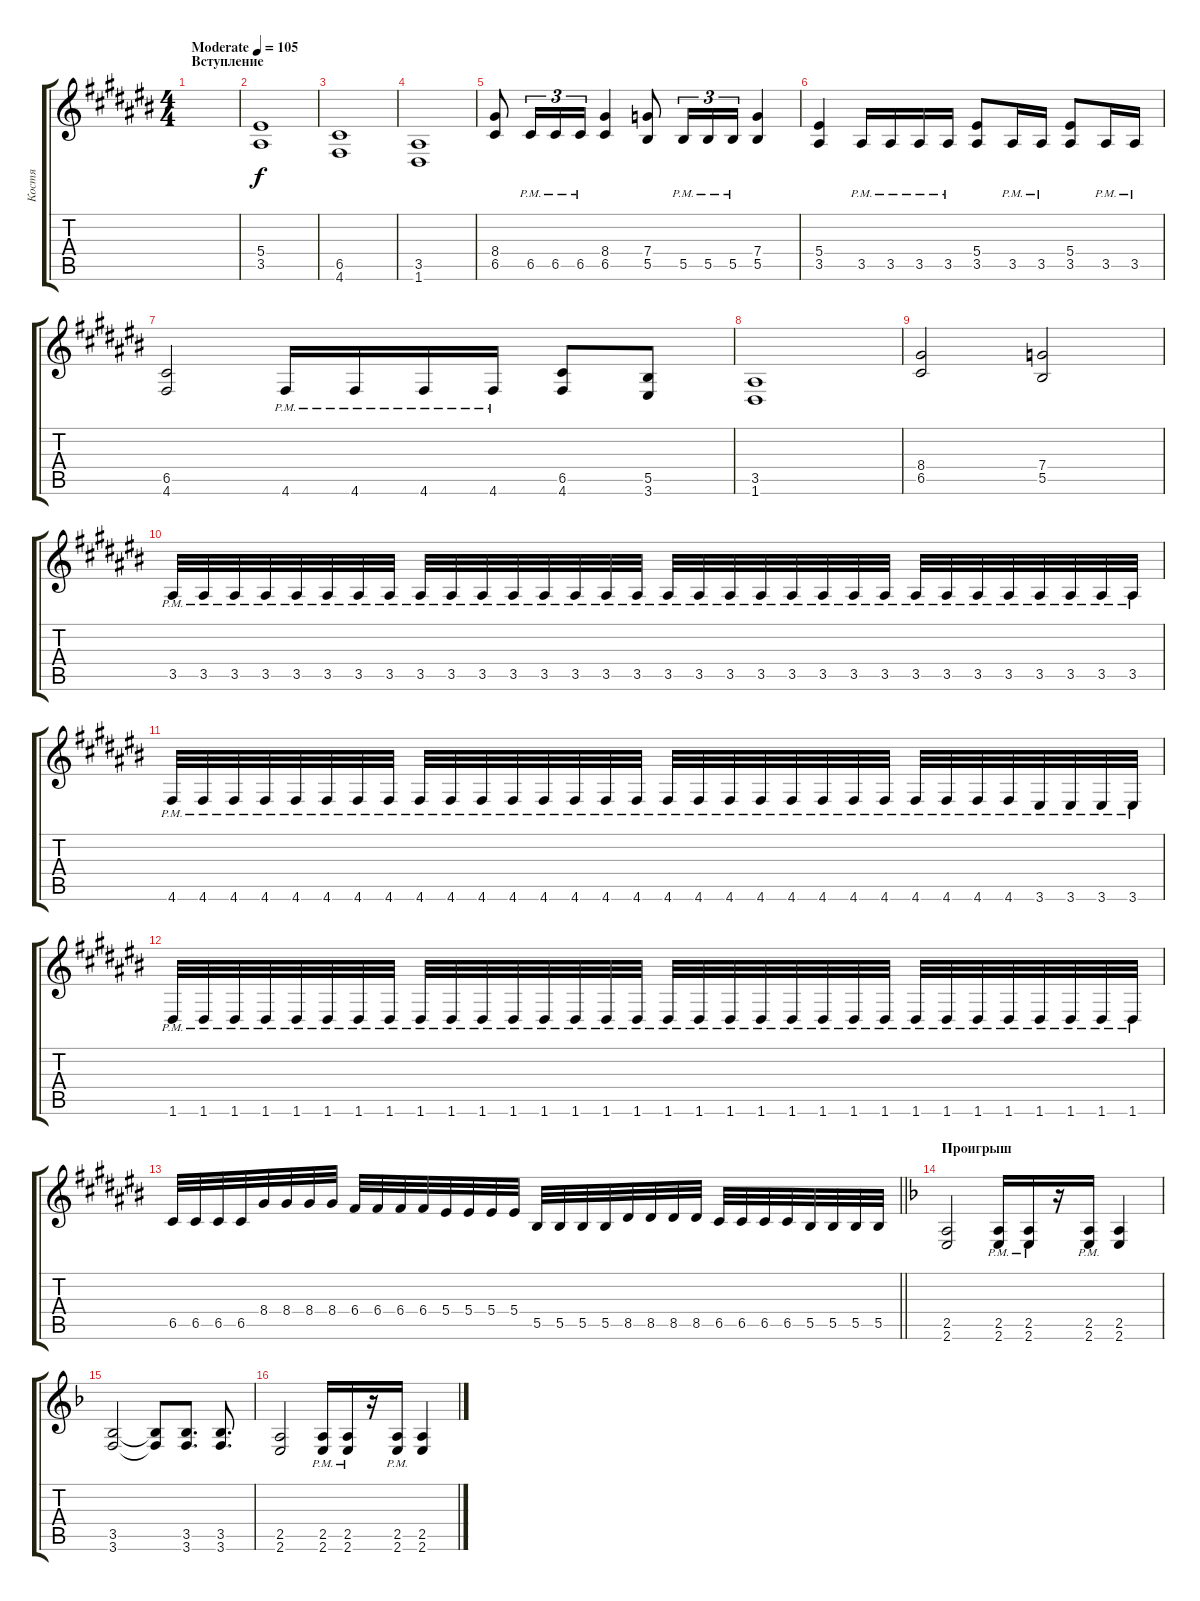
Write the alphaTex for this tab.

\track ("Костя" "Костя") {instrument distortionguitar}
\staff {score tabs}
\tuning (D4 A3 F3 C3 G2 D2) {hide}
\ts (4 4)
\section ("" "Вступление")
\tempo (105 "Moderate")
\clef g2
\ks c#
|
(5.4 3.5).1 |
(6.5 4.6).1 |
(3.5 1.6).1 |
(8.4 6.5).8 6.5{pm}.16{tu (3 2)} 6.5{pm}.16{tu (3 2)} 6.5{pm}.16{tu (3 2)} (8.4 6.5).4 (7.4 5.5).8 5.5{pm}.16{tu (3 2)} 5.5{pm}.16{tu (3 2)} 5.5{pm}.16{tu (3 2)} (7.4 5.5).4 |
(5.4 3.5).4 3.5{pm}.16 3.5{pm}.16 3.5{pm}.16 3.5{pm}.16 (5.4 3.5).8 3.5{pm}.16 3.5{pm}.16 (5.4 3.5).8 3.5{pm}.16 3.5{pm}.16 |
(6.5 4.6).2 4.6{pm}.16 4.6{pm}.16 4.6{pm}.16 4.6{pm}.16 (6.5 4.6).8 (5.5 3.6).8 |
(3.5 1.6).1 |
(8.4 6.5).2 (7.4 5.5).2 |
3.5{pm}.32 3.5{pm}.32 3.5{pm}.32 3.5{pm}.32 3.5{pm}.32 3.5{pm}.32 3.5{pm}.32 3.5{pm}.32 3.5{pm}.32 3.5{pm}.32 3.5{pm}.32 3.5{pm}.32 3.5{pm}.32 3.5{pm}.32 3.5{pm}.32 3.5{pm}.32 3.5{pm}.32 3.5{pm}.32 3.5{pm}.32 3.5{pm}.32 3.5{pm}.32 3.5{pm}.32 3.5{pm}.32 3.5{pm}.32 3.5{pm}.32 3.5{pm}.32 3.5{pm}.32 3.5{pm}.32 3.5{pm}.32 3.5{pm}.32 3.5{pm}.32 3.5{pm}.32 |
4.6{pm}.32 4.6{pm}.32 4.6{pm}.32 4.6{pm}.32 4.6{pm}.32 4.6{pm}.32 4.6{pm}.32 4.6{pm}.32 4.6{pm}.32 4.6{pm}.32 4.6{pm}.32 4.6{pm}.32 4.6{pm}.32 4.6{pm}.32 4.6{pm}.32 4.6{pm}.32 4.6{pm}.32 4.6{pm}.32 4.6{pm}.32 4.6{pm}.32 4.6{pm}.32 4.6{pm}.32 4.6{pm}.32 4.6{pm}.32 4.6{pm}.32 4.6{pm}.32 4.6{pm}.32 4.6{pm}.32 3.6{pm}.32 3.6{pm}.32 3.6{pm}.32 3.6{pm}.32 |
1.6{pm}.32 1.6{pm}.32 1.6{pm}.32 1.6{pm}.32 1.6{pm}.32 1.6{pm}.32 1.6{pm}.32 1.6{pm}.32 1.6{pm}.32 1.6{pm}.32 1.6{pm}.32 1.6{pm}.32 1.6{pm}.32 1.6{pm}.32 1.6{pm}.32 1.6{pm}.32 1.6{pm}.32 1.6{pm}.32 1.6{pm}.32 1.6{pm}.32 1.6{pm}.32 1.6{pm}.32 1.6{pm}.32 1.6{pm}.32 1.6{pm}.32 1.6{pm}.32 1.6{pm}.32 1.6{pm}.32 1.6{pm}.32 1.6{pm}.32 1.6{pm}.32 1.6{pm}.32 |
\barLineRight lightlight
6.5.32 6.5.32 6.5.32 6.5.32 8.4.32 8.4.32 8.4.32 8.4.32 6.4.32 6.4.32 6.4.32 6.4.32 5.4.32 5.4.32 5.4.32 5.4.32 5.5.32 5.5.32 5.5.32 5.5.32 8.5.32 8.5.32 8.5.32 8.5.32 6.5.32 6.5.32 6.5.32 6.5.32 5.5.32 5.5.32 5.5.32 5.5.32 |
\section ("" "Проигрыш")
\ks dminor
(2.5 2.6).2 (2.5{pm} 2.6{pm}).16 (2.5{pm} 2.6{pm}).16 r.16 (2.5{pm} 2.6{pm}).16 (2.5 2.6).4 |
(3.5 3.6).2 (3.5{t} 3.6{t}).8 (3.5 3.6).8{d} (3.5 3.6).8{d} |
(2.5 2.6).2 (2.5{pm} 2.6{pm}).16 (2.5{pm} 2.6{pm}).16 r.16 (2.5{pm} 2.6{pm}).16 (2.5 2.6).4
